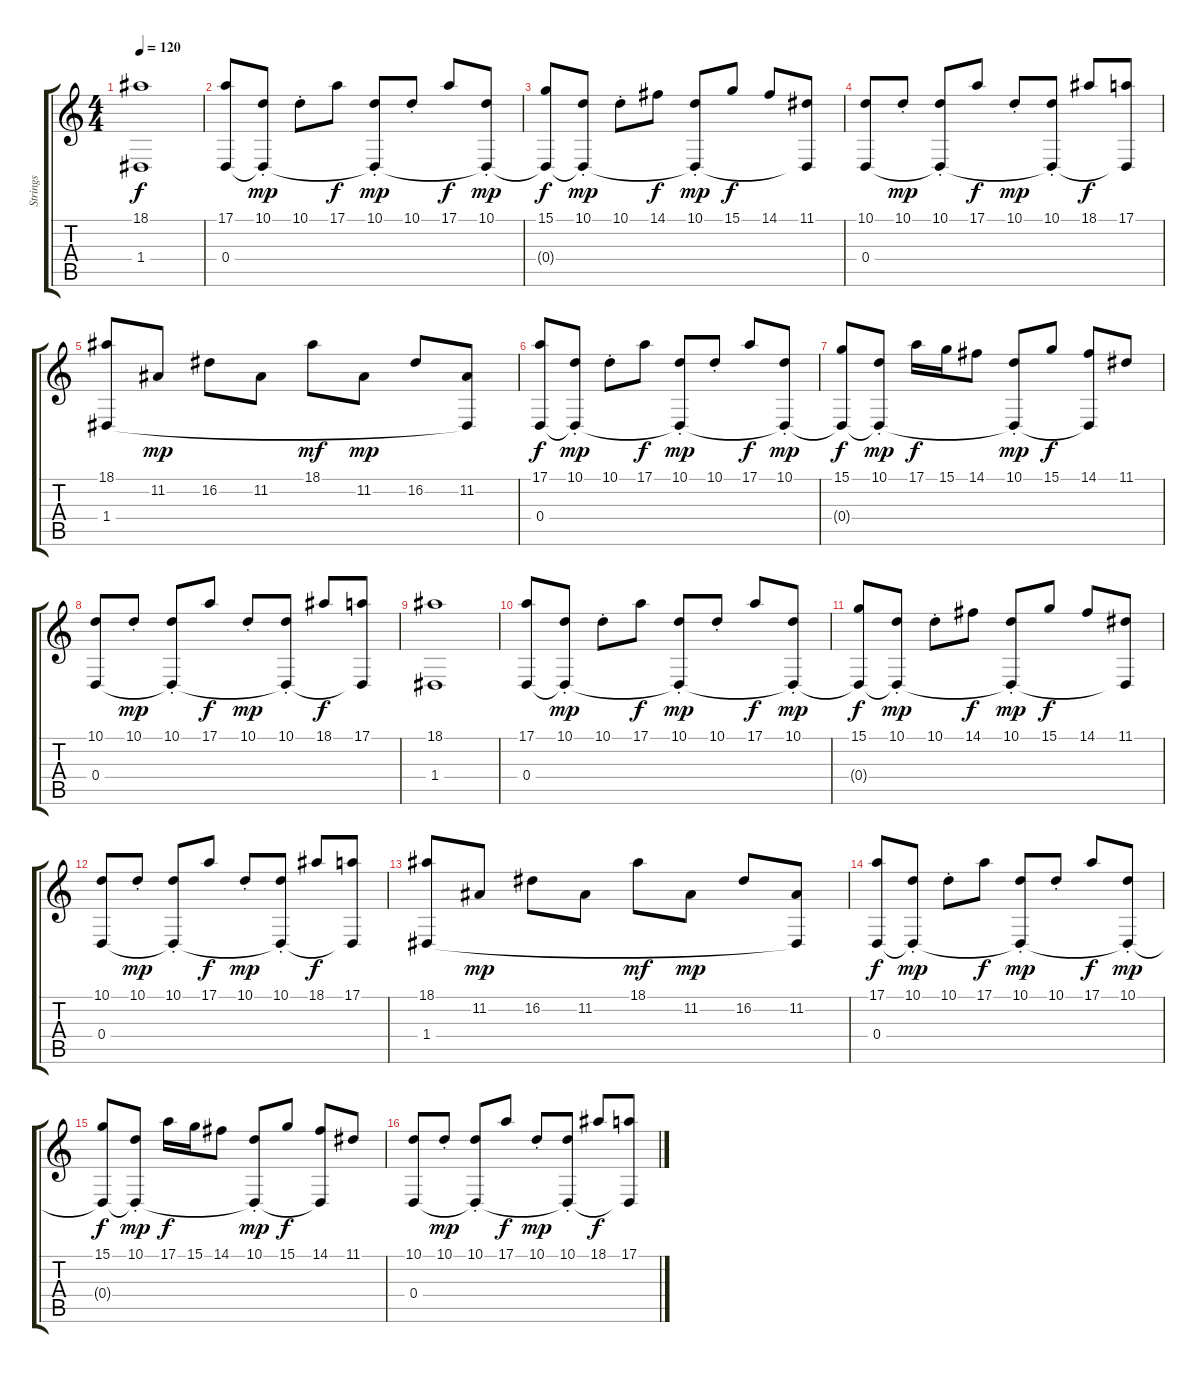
\track ("Strings" "Strings") {instrument stringensemble1}
\staff {score tabs}
\tuning (E4 B3 G3 D3 A2 E2) {hide}
\ts (4 4)
\tempo 120
\clef g2
\ks c
(18.1 1.4).1{dy f} |
(17.1 0.4).8 (10.1{st} 0.4{t}).8{dy mp} 10.1{st}.8 17.1.8{dy f} (10.1{st} 0.4{t}).8{dy mp} 10.1{st}.8 17.1.8{dy f} (10.1{st} 0.4{t}).8{dy mp} |
(15.1 0.4{t}).8{dy f} (10.1{st} 0.4{t}).8{dy mp} 10.1{st}.8 14.1.8{dy f} (10.1{st} 0.4{t}).8{dy mp} 15.1.8{dy f} 14.1.8 (11.1 0.4{t}).8 |
(10.1 0.4).8 10.1{st}.8{dy mp} (10.1{st} 0.4{t}).8 17.1.8{dy f} 10.1{st}.8{dy mp} (10.1{st} 0.4{t}).8 18.1.8{dy f} (17.1 0.4{t}).8 |
(18.1 1.4).8 11.2.8{dy mp} 16.2.8 11.2.8 18.1.8{dy mf} 11.2.8{dy mp} 16.2.8 (11.2 1.4{t}).8 |
(17.1 0.4).8{dy f} (10.1{st} 0.4{t}).8{dy mp} 10.1{st}.8 17.1.8{dy f} (10.1{st} 0.4{t}).8{dy mp} 10.1{st}.8 17.1.8{dy f} (10.1{st} 0.4{t}).8{dy mp} |
(15.1 0.4{t}).8{dy f} (10.1{st} 0.4{t}).8{dy mp} 17.1.16{dy f} 15.1.16 14.1.8 (10.1{st} 0.4{t}).8{dy mp} 15.1.8{dy f} (14.1 0.4{t}).8 11.1.8 |
(10.1 0.4).8 10.1{st}.8{dy mp} (10.1{st} 0.4{t}).8 17.1.8{dy f} 10.1{st}.8{dy mp} (10.1{st} 0.4{t}).8 18.1.8{dy f} (17.1 0.4{t}).8 |
(18.1 1.4).1 |
(17.1 0.4).8{volume 13} (10.1{st} 0.4{t}).8{dy mp} 10.1{st}.8 17.1.8{dy f} (10.1{st} 0.4{t}).8{dy mp} 10.1{st}.8 17.1.8{dy f} (10.1{st} 0.4{t}).8{dy mp} |
(15.1 0.4{t}).8{dy f} (10.1{st} 0.4{t}).8{dy mp} 10.1{st}.8 14.1.8{dy f} (10.1{st} 0.4{t}).8{dy mp} 15.1.8{dy f} 14.1.8 (11.1 0.4{t}).8 |
(10.1 0.4).8 10.1{st}.8{dy mp} (10.1{st} 0.4{t}).8 17.1.8{dy f} 10.1{st}.8{dy mp} (10.1{st} 0.4{t}).8 18.1.8{dy f} (17.1 0.4{t}).8 |
(18.1 1.4).8 11.2.8{dy mp} 16.2.8 11.2.8 18.1.8{dy mf} 11.2.8{dy mp} 16.2.8 (11.2 1.4{t}).8 |
(17.1 0.4).8{dy f} (10.1{st} 0.4{t}).8{dy mp} 10.1{st}.8 17.1.8{dy f} (10.1{st} 0.4{t}).8{dy mp} 10.1{st}.8 17.1.8{dy f} (10.1{st} 0.4{t}).8{dy mp} |
(15.1 0.4{t}).8{dy f} (10.1{st} 0.4{t}).8{dy mp} 17.1.16{dy f} 15.1.16 14.1.8 (10.1{st} 0.4{t}).8{dy mp} 15.1.8{dy f} (14.1 0.4{t}).8 11.1.8 |
(10.1 0.4).8 10.1{st}.8{dy mp} (10.1{st} 0.4{t}).8 17.1.8{dy f} 10.1{st}.8{dy mp} (10.1{st} 0.4{t}).8 18.1.8{dy f} (17.1 0.4{t}).8
